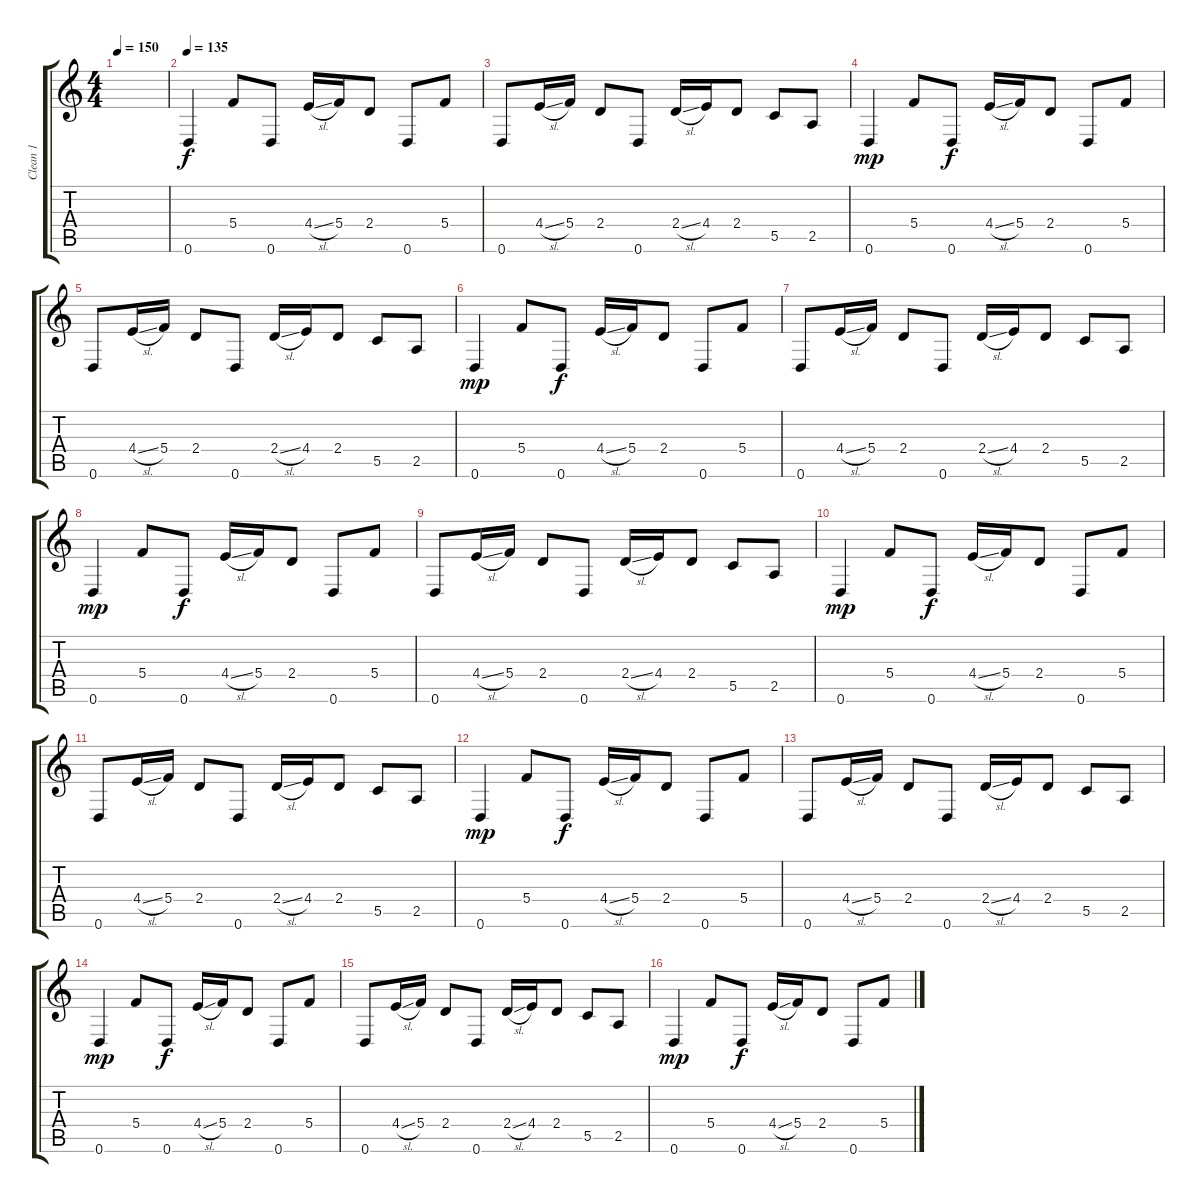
\track ("Clean 1" "Clean 1") {instrument electricguitarjazz}
\staff {score tabs}
\tuning (D4 A3 F3 C3 G2 D2) {hide}
\ts (4 4)
\tempo 150
\clef g2
\ks c
|
\tempo 135
0.6.4 5.4.8 0.6.8{dy f} 4.4{sl}.16 5.4.16 2.4.8 0.6.8 5.4.8 |
0.6.8 4.4{sl}.16 5.4.16 2.4.8 0.6.8 2.4{sl}.16 4.4.16 2.4.8 5.5.8 2.5.8 |
0.6.4{dy mp} 5.4.8 0.6.8{dy f} 4.4{sl}.16 5.4.16 2.4.8 0.6.8 5.4.8 |
0.6.8 4.4{sl}.16 5.4.16 2.4.8 0.6.8 2.4{sl}.16 4.4.16 2.4.8 5.5.8 2.5.8 |
0.6.4{dy mp} 5.4.8 0.6.8{dy f} 4.4{sl}.16 5.4.16 2.4.8 0.6.8 5.4.8 |
0.6.8 4.4{sl}.16 5.4.16 2.4.8 0.6.8 2.4{sl}.16 4.4.16 2.4.8 5.5.8 2.5.8 |
0.6.4{dy mp} 5.4.8 0.6.8{dy f} 4.4{sl}.16 5.4.16 2.4.8 0.6.8 5.4.8 |
0.6.8 4.4{sl}.16 5.4.16 2.4.8 0.6.8 2.4{sl}.16 4.4.16 2.4.8 5.5.8 2.5.8 |
0.6.4{dy mp} 5.4.8 0.6.8{dy f} 4.4{sl}.16 5.4.16 2.4.8 0.6.8 5.4.8 |
0.6.8 4.4{sl}.16 5.4.16 2.4.8 0.6.8 2.4{sl}.16 4.4.16 2.4.8 5.5.8 2.5.8 |
0.6.4{dy mp} 5.4.8 0.6.8{dy f} 4.4{sl}.16 5.4.16 2.4.8 0.6.8 5.4.8 |
0.6.8 4.4{sl}.16 5.4.16 2.4.8 0.6.8 2.4{sl}.16 4.4.16 2.4.8 5.5.8 2.5.8 |
0.6.4{dy mp} 5.4.8 0.6.8{dy f} 4.4{sl}.16 5.4.16 2.4.8 0.6.8 5.4.8 |
0.6.8 4.4{sl}.16 5.4.16 2.4.8 0.6.8 2.4{sl}.16 4.4.16 2.4.8 5.5.8 2.5.8 |
0.6.4{dy mp} 5.4.8 0.6.8{dy f} 4.4{sl}.16 5.4.16 2.4.8 0.6.8 5.4.8
